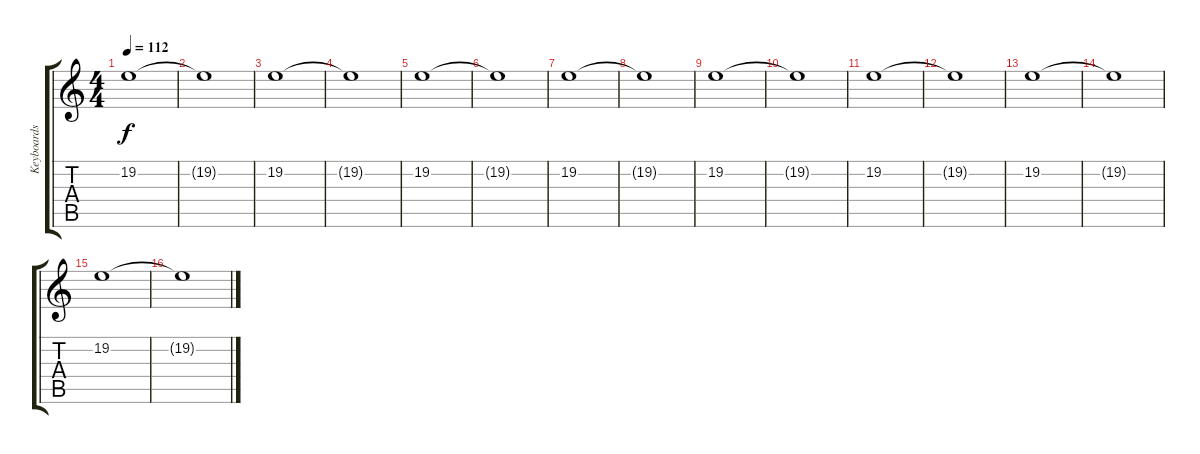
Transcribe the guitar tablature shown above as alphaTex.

\track ("Keyboards" "Keyboards") {instrument tubularbells}
\staff {score tabs}
\tuning (D4 A3 F3 C3 G2 D2) {hide}
\ts (4 4)
\tempo 112
\clef g2
\ks c
19.2.1{dy f} |
19.2{t}.1 |
19.2.1 |
19.2{t}.1 |
19.2.1 |
19.2{t}.1 |
19.2.1 |
19.2{t}.1 |
19.2.1 |
19.2{t}.1 |
19.2.1 |
19.2{t}.1 |
19.2.1 |
19.2{t}.1 |
19.2.1 |
19.2{t}.1
